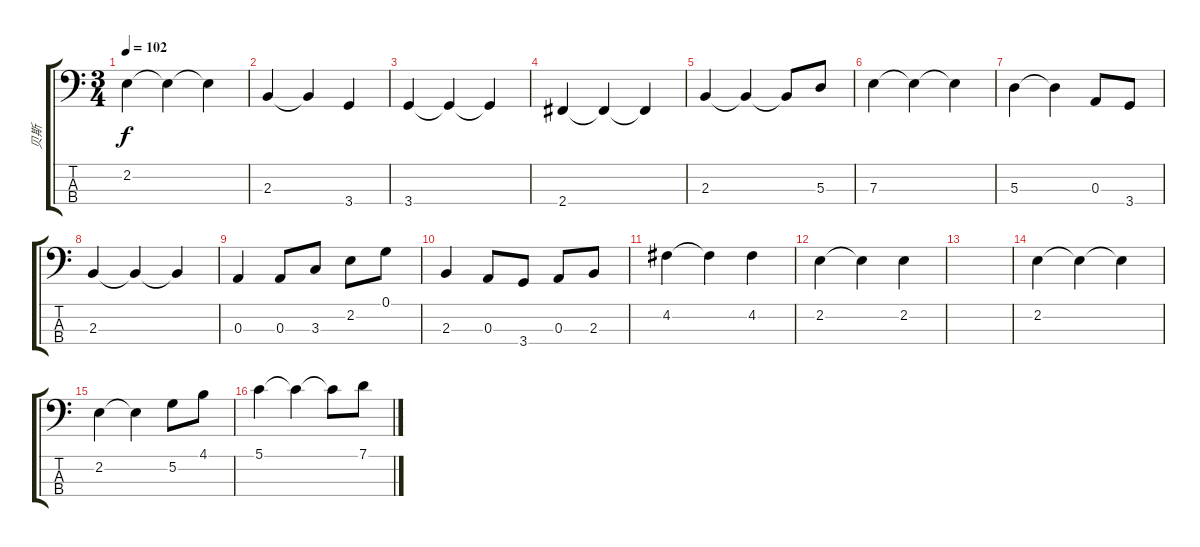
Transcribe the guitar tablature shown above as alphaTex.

\track ("贝斯" "贝斯") {instrument electricbassfinger}
\staff {score tabs}
\tuning (G2 D2 A1 E1) {hide}
\ts (3 4)
\tempo 102
\clef f4
\ks c
2.2.4{dy f} 2.2{t}.4 2.2{t}.4 |
2.3.4 2.3{t}.4 3.4.4 |
3.4.4 3.4{t}.4 3.4{t}.4 |
2.4.4 2.4{t}.4 2.4{t}.4 |
2.3.4 2.3{t}.4 2.3{t}.8 5.3.8 |
7.3.4 7.3{t}.4 7.3{t}.4 |
5.3.4 5.3{t}.4 0.3.8 3.4.8 |
2.3.4 2.3{t}.4 2.3{t}.4 |
0.3.4 0.3.8 3.3.8 2.2.8 0.1.8 |
2.3.4{txt ""} 0.3.8 3.4.8 0.3.8 2.3.8 |
4.2.4 4.2{t}.4 4.2.4 |
2.2.4 2.2{t}.4 2.2.4 |
|
2.2.4 2.2{t}.4 2.2{t}.4 |
2.2.4 2.2{t}.4 5.2.8 4.1.8 |
5.1.4 5.1{t}.4 5.1{t}.8 7.1.8
